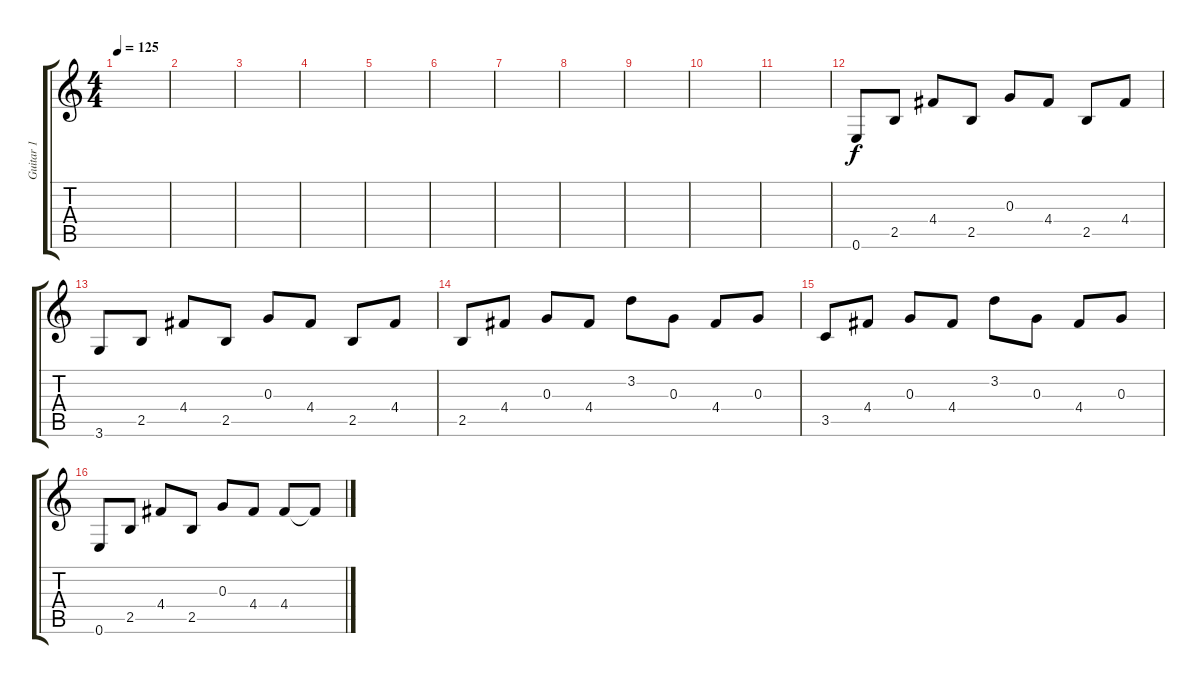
\track ("Guitar 1" "Guitar 1") {instrument electricguitarjazz}
\staff {score tabs}
\tuning (E4 B3 G3 D3 A2 E2) {hide}
\ts (4 4)
\tempo 125
\clef g2
\ks c
|
|
|
|
|
|
|
|
|
|
|
0.6.8 2.5.8 4.4.8 2.5.8 0.3.8 4.4.8 2.5.8 4.4.8 |
3.6.8 2.5.8 4.4.8 2.5.8 0.3.8 4.4.8 2.5.8 4.4.8 |
2.5.8 4.4.8 0.3.8 4.4.8 3.2.8 0.3.8 4.4.8 0.3.8 |
3.5.8 4.4.8 0.3.8 4.4.8 3.2.8 0.3.8 4.4.8 0.3.8 |
0.6.8 2.5.8 4.4.8 2.5.8 0.3.8 4.4.8 4.4.8 4.4{t}.8
